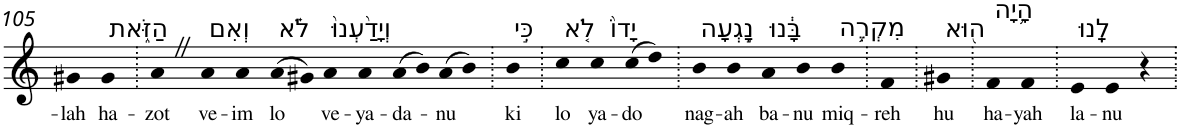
**kern	**text
*part1	*part1
*staff1	*staff1
*I"Piano	*
*I'Pno	*
!!LO:PB:g=z
*clefG2	*
*k[]	*
=105	=105
!	!LO:LY:b
4g#X	-lah
!LO:TX:a:t=הַזֹּ֑את	!
!	!LO:LY:b
4g#	ha-
=106.	=106.
!	!LO:LY:b
4aZ	-zot
!LO:TX:a:t=וְאִם	!
!	!LO:LY:b
4a	ve-
!	!LO:LY:b
4a	-im
!LO:TX:a:t=לֹ֗א	!
!	!LO:LY:b
(>8a	lo
8g#X)	.
!LO:TX:a:t=וְיָדַ֙עְנוּ֙	!
!	!LO:LY:b
4a	ve-
!	!LO:LY:b
4a	-ya-
!	!LO:LY:b
(>8a	-da-
8b)	.
!	!LO:LY:b
(>8a	-nu
8b)	.
=107.	=107.
!LO:TX:a:t=כִּ֣י	!
!	!LO:LY:b
4b	ki
=108.	=108.
!LO:TX:a:t=לֹ֤א	!
!	!LO:LY:b
4cc	lo
!LO:TX:a:t=יָדוֹ֙	!
!	!LO:LY:b
4cc	ya-
!	!LO:LY:b
(>8cc	-do
8dd)	.
=109.	=109.
!LO:TX:a:t=נָ֣גְעָה	!
!	!LO:LY:b
4b	nag-
!	!LO:LY:b
4b	-ah
!LO:TX:a:t=בָּ֔נוּ	!
!	!LO:LY:b
4a	ba-
!	!LO:LY:b
4b	-nu
!LO:TX:a:t=מִקְרֶ֥ה	!
!	!LO:LY:b
4b	miq-
=110.	=110.
!	!LO:LY:b
4f	-reh
=111.	=111.
!LO:TX:a:t=ה֖וּא	!
!	!LO:LY:b
4g#X	hu
=112.	=112.
!LO:TX:a:t=הָ֥יָה	!
!	!LO:LY:b
4f	ha-
!	!LO:LY:b
4f	-yah
=113.	=113.
!LO:TX:a:t=לָֽנוּ	!
!	!LO:LY:b
4e	la-
!	!LO:LY:b
4e	-nu
4r	.
=.	=.
*-	*-
